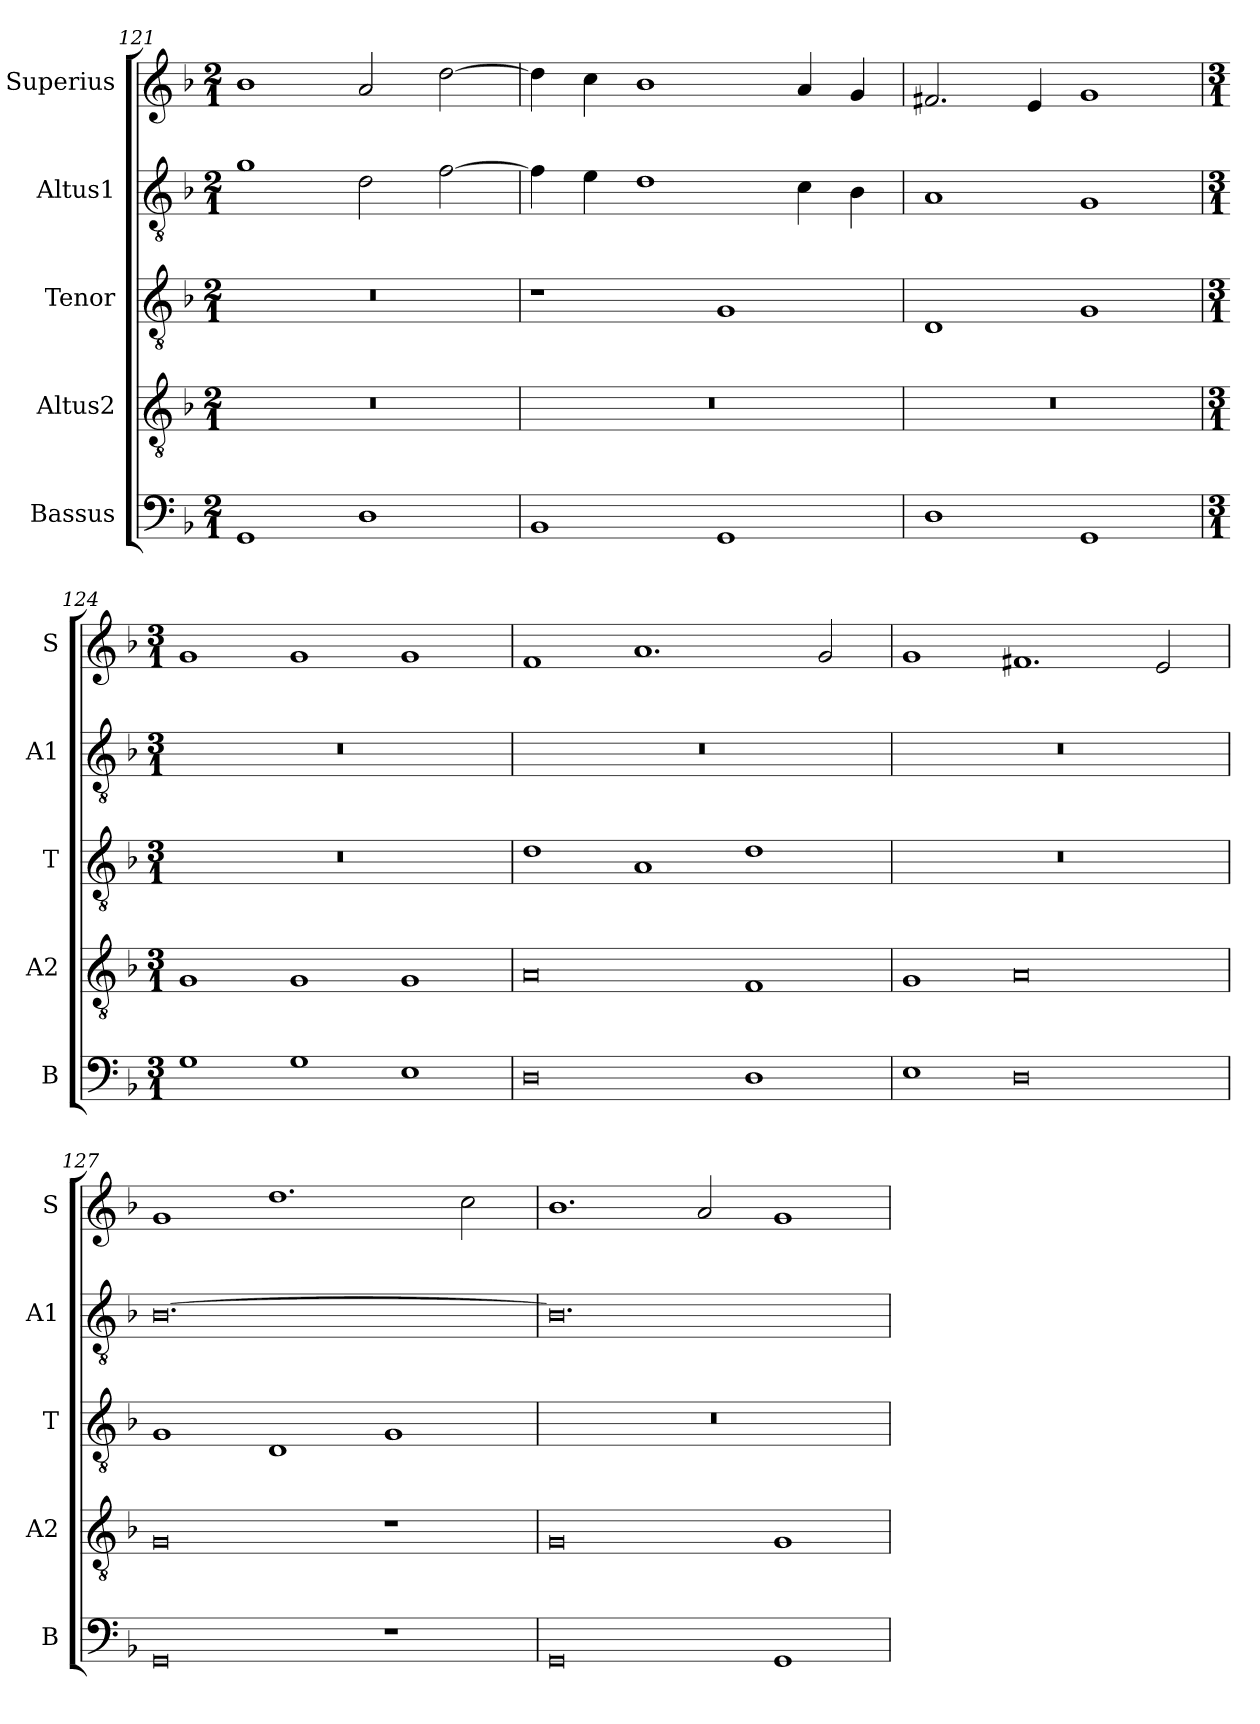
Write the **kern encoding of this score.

**kern	**kern	**kern	**kern	**kern
*part5	*part4	*part3	*part2	*part1
*staff5	*staff4	*staff3	*staff2	*staff1
*I"Bassus	*I"Altus2	*I"Tenor	*I"Altus1	*I"Superius
*I'B	*I'A2	*I'T	*I'A1	*I'S
*clefF4	*clefGv2	*clefGv2	*clefGv2	*clefG2
*k[b-]	*k[b-]	*k[b-]	*k[b-]	*k[b-]
*M2/1	*M2/1	*M2/1	*M2/1	*M2/1
=121	=121	=121	=121	=121
1GG	0r	0r	1g	1b-
1D	.	.	2d\	2a/
.	.	.	[2f\	[2dd\
=122	=122	=122	=122	=122
1BB-	0r	1r	4f\]	4dd\]
.	.	.	4e\	4cc\
.	.	.	1d	1b-
1GG	.	1G	.	.
.	.	.	4c\	4a/
.	.	.	4B-\	4g/
=123	=123	=123	=123	=123
1D	0r	1D	1A	2.f#X/
.	.	.	.	4e/
1GG	.	1G	1G	1g
=124	=124	=124	=124	=124
*M3/1	*M3/1	*M3/1	*M3/1	*M3/1
1G	1G	0.r	0.r	1g
1G	1G	.	.	1g
1E	1G	.	.	1g
=125	=125	=125	=125	=125
0D	0A	1d	0.r	1f
.	.	1A	.	1.a
1D	1F	1d	.	.
.	.	.	.	2g/
=126	=126	=126	=126	=126
1E	1G	0.r	0.r	1g
0D	0A	.	.	1.f#X
.	.	.	.	2e/
=127	=127	=127	=127	=127
0GG	0G	1G	[0.B-	1g
.	.	1D	.	1.dd
1r	1r	1G	.	.
.	.	.	.	2cc\
=128	=128	=128	=128	=128
0GG	0G	0.r	0.B-]	1.b-
.	.	.	.	2a/
1GG	1G	.	.	1g
=	=	=	=	=
*-	*-	*-	*-	*-
